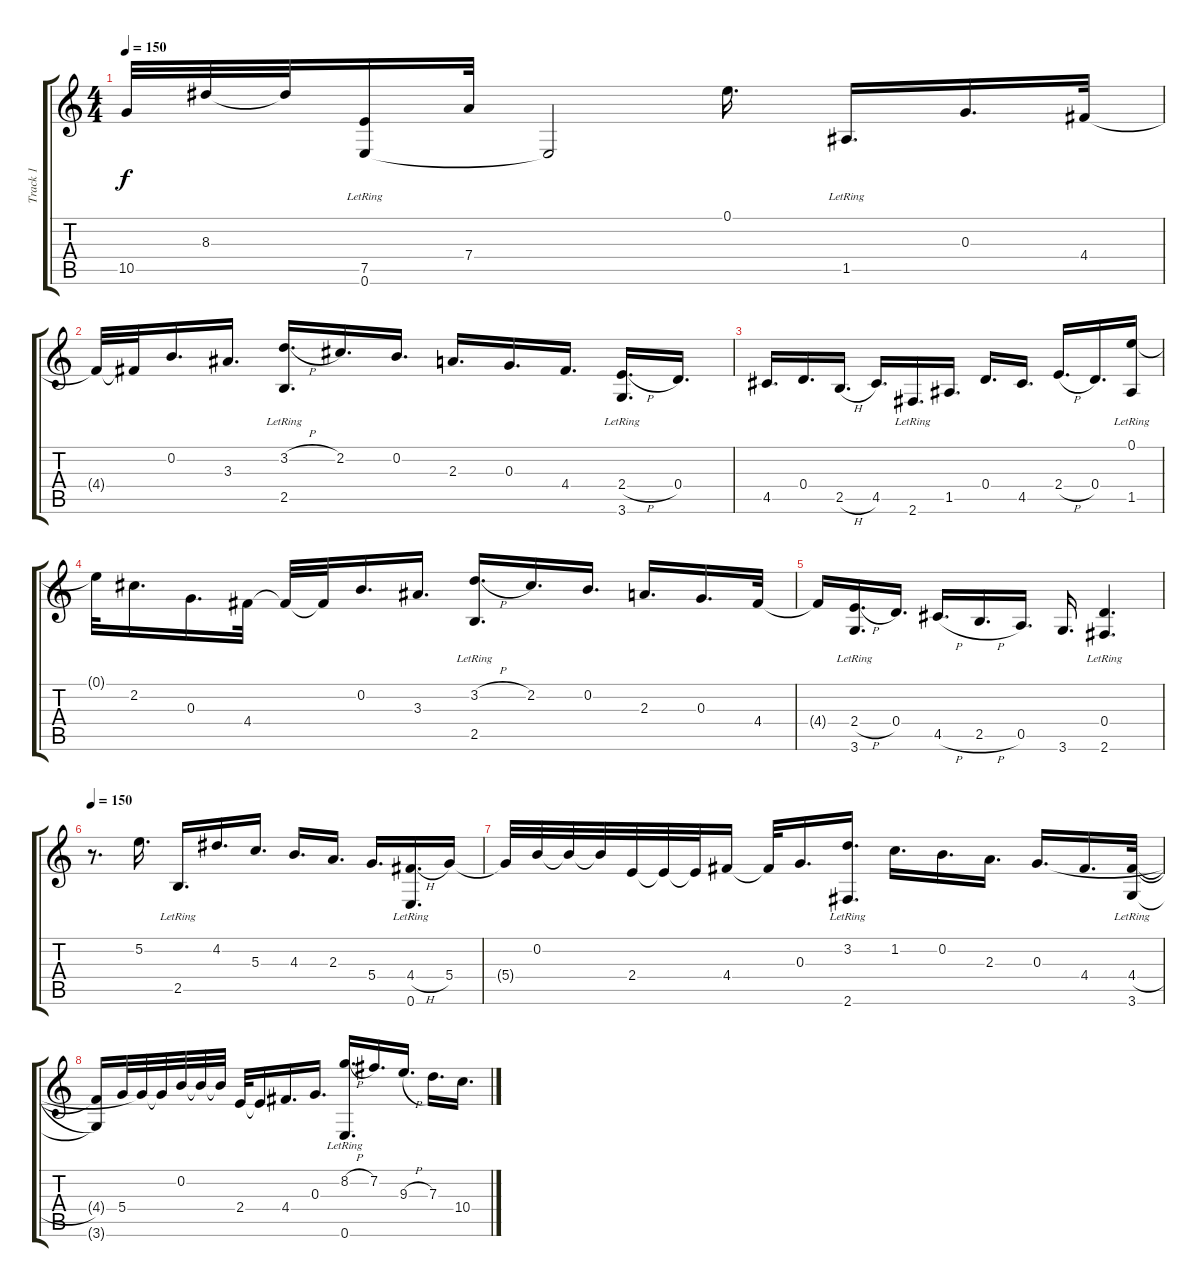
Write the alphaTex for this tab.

\track ("Track 1" "Track 1") {instrument acousticguitarsteel}
\staff {score tabs}
\tuning (E4 B3 G3 D3 A2 E2) {hide}
\ts (4 4)
\tempo 150
\clef g2
\ks c
10.5.32{dy f} 8.3{t}.32 8.3{t}.32 (7.5 0.6{lr}).16 7.4{t}.32 0.6{t}.2 0.1.16{d} 1.5{lr}.16{d} 0.3.16{d} 4.4.32 |
4.4{t}.32 4.4{t}.32 0.2.16{d} 3.3.16{d} (3.2{h} 2.5{lr}).16{d} 2.2.16{d} 0.2.16{d} 2.3.16{d} 0.3.16{d} 4.4.16{d} (2.4{h} 3.6{lr}).16{d} 0.4.16{d} |
4.5.16{d} 0.4.16{d} 2.5{h}.16{d} 4.5.16{d} 2.6{lr}.16{d} 1.5.16{d} 0.4.16{d} 4.5.16{d} 2.4{h}.16{d} 0.4.16{d} (0.1 1.5{lr}).16 |
0.1{t}.32 2.2.16{d} 0.3.16{d} 4.4.32 4.4{t}.32 4.4{t}.32 0.2.16{d} 3.3.16{d} (3.2{h} 2.5{lr}).16{d} 2.2.16{d} 0.2.16{d} 2.3.16{d} 0.3.16{d} 4.4.32 |
4.4{t}.16 (2.4{h} 3.6{lr}).16{d} 0.4.16{d} 4.5{h}.16{d} 2.5{h}.16{d} 0.5.16{d} 3.6.16{d} (0.4 2.6{lr}).4{d} |
\tempo 150
r.8{d} 5.2.16{d} 2.5{lr}.16{d} 4.2.16{d} 5.3.16{d} 4.3.16{d} 2.3.16{d} 5.4.16{d} (4.4{h} 0.6{lr}).16{d} 5.4.16 |
5.4{t}.32 0.2.32 0.2{t}.32 0.2{t}.32 2.4.32 2.4{t}.32 2.4{t}.32 4.4.16 4.4{t}.32 0.3.16{d} (3.2 2.6{lr}).16{d} 1.2.16{d} 0.2.16{d} 2.3.16{d} 0.3.16{d} 4.4.16{d} (4.4{h} 3.6{lr}).32 |
(4.4{t} 3.6{t}).16 5.4.32 0.3{t}.32 0.3{t}.32 0.2.32 0.2{t}.32 0.2{t}.32 2.4.32 2.4{t}.16 4.4.16{d} 0.3.16{d} (8.2{h} 0.6{lr}).16{d} 7.2.16{d} 9.3{h}.16{d} 7.3.16{d} 10.4{h}.16{d}
